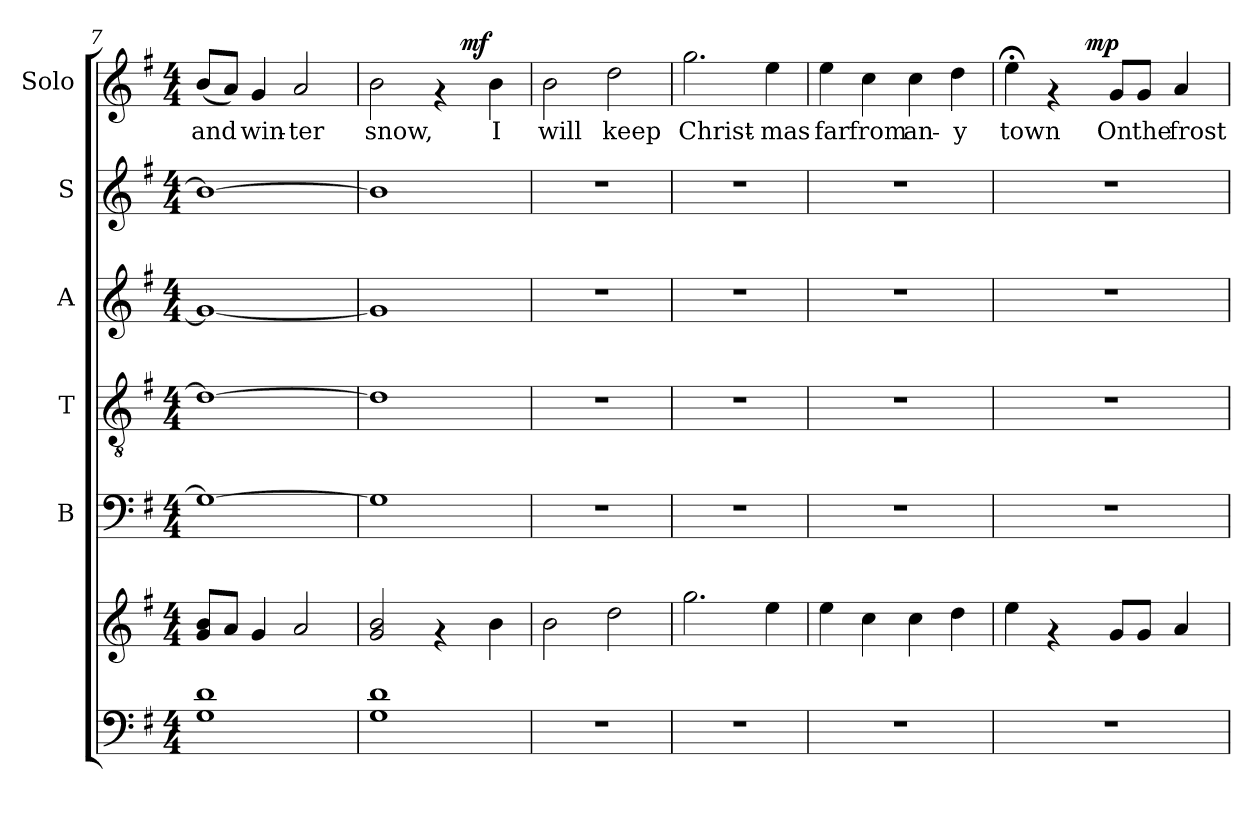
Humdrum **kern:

**kern	**kern	**kern	**kern	**kern	**kern	**kern	**text	**dynam
*part7	*part6	*part5	*part4	*part3	*part2	*part1	*part1	*part1
*staff7	*staff6	*staff5	*staff4	*staff3	*staff2	*staff1	*staff1	*staff1
*	*	*I"B	*I"T	*I"A	*I"S	*I"Solo	*	*
*clefF4	*clefG2	*clefF4	*clefGv2	*clefG2	*clefG2	*clefG2	*	*
*ITrd-3c-5	*ITrd-3c-5	*	*	*	*	*	*	*
*k[]	*k[]	*k[f#]	*k[f#]	*k[f#]	*k[f#]	*k[f#]	*	*
*C:	*C:	*G:	*G:	*G:	*G:	*G:	*	*
*M4/4	*M4/4	*M4/4	*M4/4	*M4/4	*M4/4	*M4/4	*	*
=7	=7	=7	=7	=7	=7	=7	=7	=7
!	!	!	!	!	!	!	!LO:LY:b:rj	!
1c 1g	8cc/ 8ee/L	1G_	1d_	1g_	1b_	(<8b/L	and	.
.	8dd/J	.	.	.	.	8a/J)	.	.
!	!	!	!	!	!	!	!LO:LY:b:rj	!
.	4cc/	.	.	.	.	4g/	win-	.
!	!	!	!	!	!	!	!LO:LY:b:rj	!
.	2dd/	.	.	.	.	2a/	-ter	.
=8	=8	=8	=8	=8	=8	=8	=8	=8
!	!	!	!	!	!	!	!LO:LY:b:rj	!
*	*	*	*	*	*	*^	*	*
1c 1g	2cc/ 2ee/	1G]	1d]	1g]	1b]	2b\	2ryy	snow,	.
.	4rf	.	.	.	.	4rf	8ryy	.	.
!	!	!	!	!	!	!	!	!	!LO:DY:a
.	.	.	.	.	.	.	4.ryy	.	mf
!	!	!	!	!	!	!	!	!LO:LY:b:rj	!
.	4ee\	.	.	.	.	4b\	.	I	.
=9	=9	=9	=9	=9	=9	=9	=9	=9	=9
!	!	!	!	!	!	!	!	!LO:LY:b:rj	!
*	*	*	*	*	*	*v	*v	*	*
1r	2ee\	1r	1r	1r	1r	2b\	will	.
!	!	!	!	!	!	!	!LO:LY:b:rj	!
.	2gg\	.	.	.	.	2dd\	keep	.
=10	=10	=10	=10	=10	=10	=10	=10	=10
!	!	!	!	!	!	!	!LO:LY:b:rj	!
1r	2.ccc\	1r	1r	1r	1r	2.gg\	Christ-	.
!	!	!	!	!	!	!	!LO:LY:b:rj	!
.	4aa\	.	.	.	.	4ee\	-mas	.
=11	=11	=11	=11	=11	=11	=11	=11	=11
!	!	!	!	!	!	!	!LO:LY:b:rj	!
1r	4aa\	1r	1r	1r	1r	4ee\	far	.
!	!	!	!	!	!	!	!LO:LY:b:rj	!
.	4ff\	.	.	.	.	4cc\	from	.
!	!	!	!	!	!	!	!LO:LY:b:rj	!
.	4ff\	.	.	.	.	4cc\	an-	.
!	!	!	!	!	!	!	!LO:LY:b:rj	!
.	4gg\	.	.	.	.	4dd\	-y	.
!!LO:PB:g=z
=12	=12	=12	=12	=12	=12	=12	=12	=12
!	!	!	!	!	!	!	!LO:LY:b:rj	!
*	*	*	*	*	*	*^	*	*
1r	4aa\	1r	1r	1r	1r	4ee;<\	4ryy	town	.
.	4rf	.	.	.	.	4rf	8ryy	.	.
.	.	.	.	.	.	.	32ryy	.	.
!	!	!	!	!	!	!	!	!	!LO:DY:a
.	.	.	.	.	.	.	2ryy	.	mp
!	!	!	!	!	!	!	!	!LO:LY:b:rj	!
.	8cc/L	.	.	.	.	8g/L	.	On	.
!	!	!	!	!	!	!	!	!LO:LY:b:rj	!
.	8cc/J	.	.	.	.	8g/J	.	the	.
!	!	!	!	!	!	!	!	!LO:LY:b:rj	!
.	4dd/	.	.	.	.	4a/	.	frost-	.
.	.	.	.	.	.	.	16.ryy	.	.
*	*	*	*	*	*	*v	*v	*	*
=	=	=	=	=	=	=	=	=
*-	*-	*-	*-	*-	*-	*-	*-	*-
